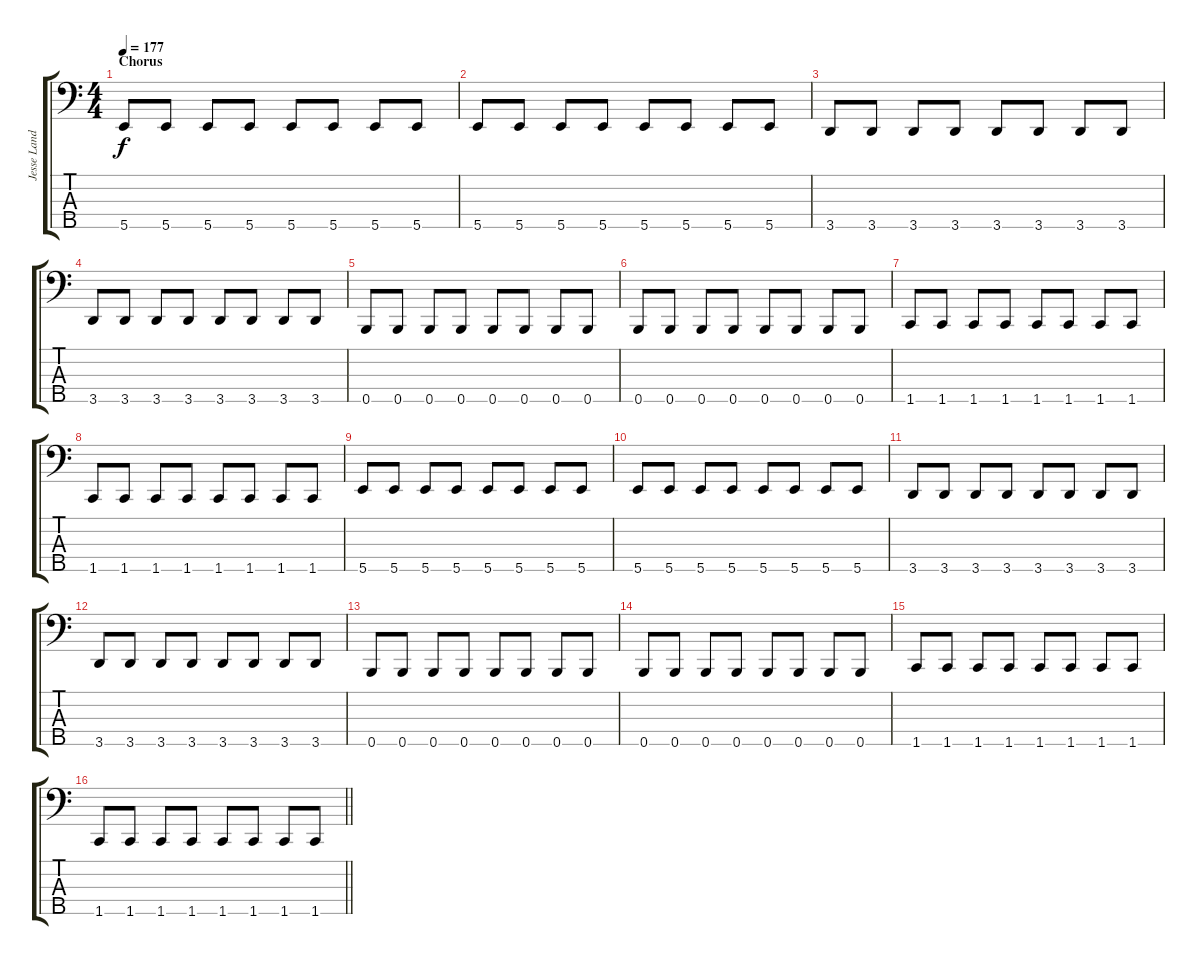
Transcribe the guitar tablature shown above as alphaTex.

\track ("Jesse Landry (Bass)" "Jesse Land") {instrument electricbassfinger}
\staff {score tabs}
\tuning (G2 D2 A1 E1 B0) {hide}
\ts (4 4)
\section ("" "Chorus")
\tempo 177
\clef f4
\ks c
5.5.8{dy f} 5.5.8 5.5.8 5.5.8 5.5.8 5.5.8 5.5.8 5.5.8 |
5.5.8 5.5.8 5.5.8 5.5.8 5.5.8 5.5.8 5.5.8 5.5.8 |
3.5.8 3.5.8 3.5.8 3.5.8 3.5.8 3.5.8 3.5.8 3.5.8 |
3.5.8 3.5.8 3.5.8 3.5.8 3.5.8 3.5.8 3.5.8 3.5.8 |
0.5.8 0.5.8 0.5.8 0.5.8 0.5.8 0.5.8 0.5.8 0.5.8 |
0.5.8 0.5.8 0.5.8 0.5.8 0.5.8 0.5.8 0.5.8 0.5.8 |
1.5.8 1.5.8 1.5.8 1.5.8 1.5.8 1.5.8 1.5.8 1.5.8 |
1.5.8 1.5.8 1.5.8 1.5.8 1.5.8 1.5.8 1.5.8 1.5.8 |
5.5.8 5.5.8 5.5.8 5.5.8 5.5.8 5.5.8 5.5.8 5.5.8 |
5.5.8 5.5.8 5.5.8 5.5.8 5.5.8 5.5.8 5.5.8 5.5.8 |
3.5.8 3.5.8 3.5.8 3.5.8 3.5.8 3.5.8 3.5.8 3.5.8 |
3.5.8 3.5.8 3.5.8 3.5.8 3.5.8 3.5.8 3.5.8 3.5.8 |
0.5.8 0.5.8 0.5.8 0.5.8 0.5.8 0.5.8 0.5.8 0.5.8 |
0.5.8 0.5.8 0.5.8 0.5.8 0.5.8 0.5.8 0.5.8 0.5.8 |
1.5.8 1.5.8 1.5.8 1.5.8 1.5.8 1.5.8 1.5.8 1.5.8 |
\barLineRight lightlight
1.5.8 1.5.8 1.5.8 1.5.8 1.5.8 1.5.8 1.5.8 1.5.8
